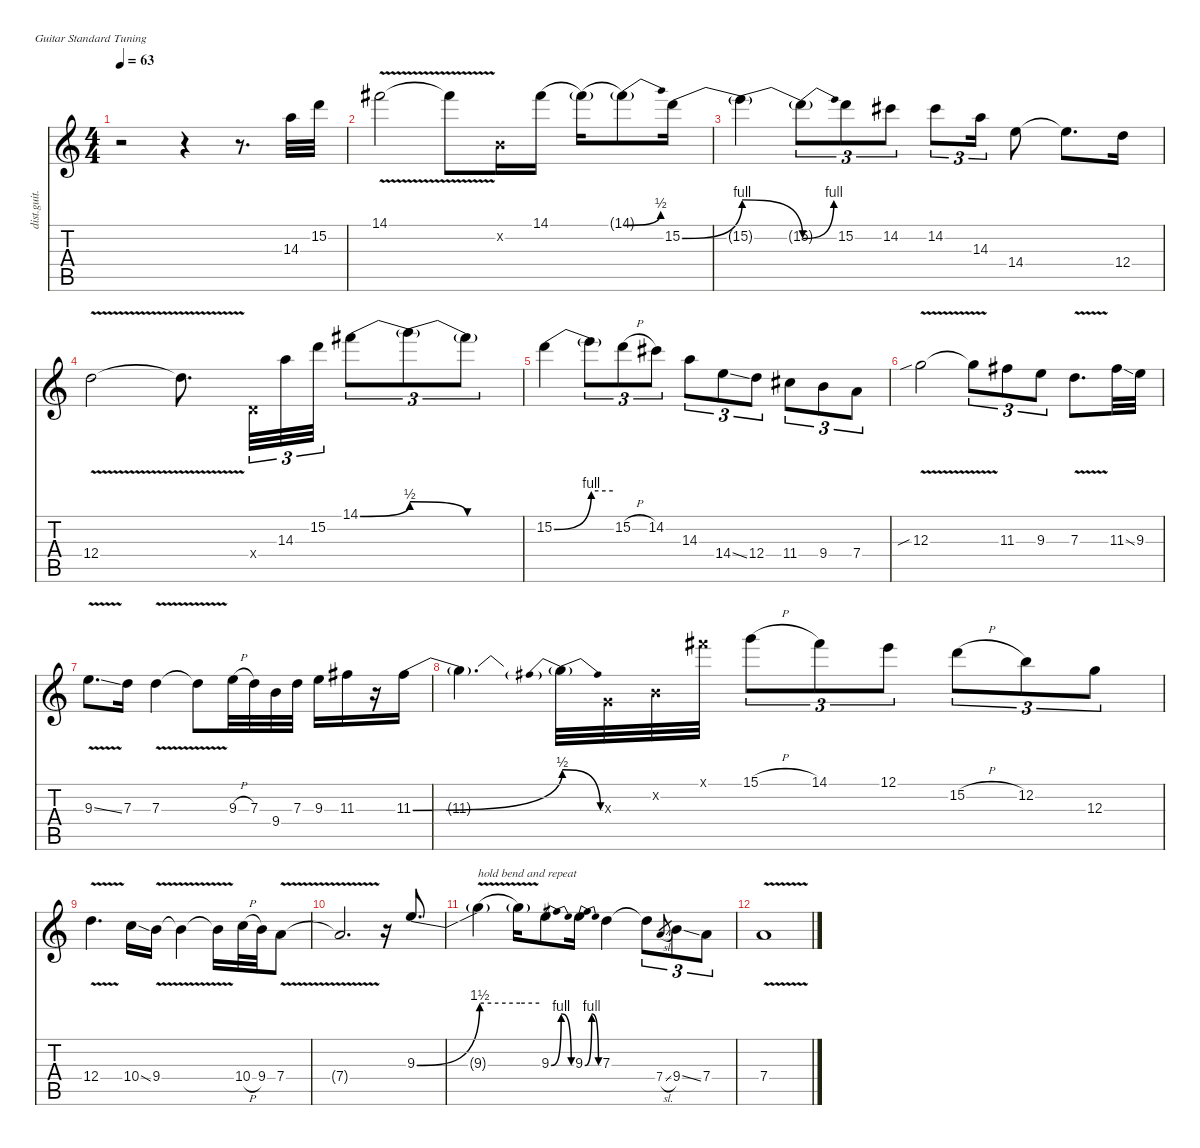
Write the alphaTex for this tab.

\defaultSystemsLayout 4
\hideDynamics
\bracketExtendMode nobrackets
\otherSystemsTrackNameOrientation horizontal
\track ("Solo 1" "dist.guit.") {mute instrument distortionguitar}
\staff {score tabs}
\tuning (E4 B3 G3 D3 A2 E2)
\ts (4 4)
\beaming (8 2 2 2 2)
\tempo 63
\clef g2
\ks c
r.2{dy f instrument distortionguitar beam Down} r.4{beam Down} r.8{d beam Down} 14.3.32{beam Down} 15.2.32{beam Down} |
14.1{v acc #}.2{beam Down} 14.1{v t acc #}.8{beam Down} 0.2{x}.16{beam Down} 14.1{be (hold 0 0 60 0) acc #}.16{beam Down} 14.1{be (hold 0 0 60 0) t acc #}.16{beam Down} 14.1{be (bend 0 0 60 2) t acc #}.8{beam Down} 15.2{be (bend 0 0 60 4)}.16{beam Down} |
15.2{be (release 0 4 60 0) t}.4{beam Down} 15.2{be (bend 0 0 60 4) t}.8{tu (3 2) beam Down} 15.2.8{tu (3 2) beam Down} 14.2{acc #}.8{tu (3 2) beam Down} 14.2{acc #}.8{tu (3 2) beam Down} 14.3.16{tu (3 2) beam Down} 14.4.8{beam Down} 14.4{t}.8{d beam Down} 12.4.16{beam Down} |
12.4{v}.2{beam Down} 12.4{v t}.8{d beam Down} 0.4{x}.32{tu (3 2) beam Down} 14.3.32{tu (3 2) beam Down} 15.2.32{tu (3 2) beam Down} 14.1{be (bend 0 0 60 2) acc #}.8{tu (3 2) beam Down} 14.1{be (release 0 2 60 0) t}.8{tu (3 2) beam Down} 14.1{be (hold 0 0 60 0) t acc #}.8{tu (3 2) beam Down} |
15.2{be (bend 0 0 60 4)}.4{beam Down} 15.2{be (hold 0 4 60 4) t}.8{tu (3 2) beam Down} 15.2{h}.8{tu (3 2) beam Down} 14.2{acc #}.8{tu (3 2) beam Down} 14.3.8{tu (3 2) beam Down} 14.4{ss}.8{tu (3 2) beam Down} 12.4.8{tu (3 2) beam Down} 11.4{acc #}.8{tu (3 2) beam Down} 9.4.8{tu (3 2) beam Down} 7.4.8{tu (3 2) beam Down} |
12.3{v sib}.2{beam Down} 12.3{v t}.8{tu (3 2) beam Down} 11.3{acc #}.8{tu (3 2) beam Down} 9.3.8{tu (3 2) beam Down} 7.3{v}.8{d beam Down} 11.3{ss acc #}.32{beam Down} 9.3.32{beam Down} |
9.3{v ss}.8{d beam Down} 7.3.16{beam Down} 7.3{v}.4{beam Down} 7.3{v t}.8{beam Down} 9.3{h}.32{beam Down} 7.3.32{beam Down} 9.4.32{beam Down} 7.3.32{beam Down} 9.3.16{beam Down} 11.3{acc #}.16{beam Down} r.16{beam Down} 11.3{be (bend 0 0 60 2) acc #}.16{beam Down} |
11.3{t}.4{d beam Down} 11.3{be (prebendrelease 0 2 60 0) t}.32{beam Down} 0.3{x}.32{beam Down} 0.2{x}.32{beam Down} 14.1{x acc #}.32{beam Down} 15.1{h}.8{tu (3 2) beam Down} 14.1{acc #}.8{tu (3 2) beam Down} 12.1.8{tu (3 2) beam Down} 15.2{h}.8{tu (3 2) beam Down} 12.2.8{tu (3 2) beam Down} 12.3.8{tu (3 2) beam Down} |
12.4{v}.4{d beam Down} 10.4{ss}.16{beam Down} 9.4{v}.16{beam Down} 9.4{v t}.4{beam Down} 9.4{v t}.16{beam Down} 10.4{h}.32{beam Down} 9.4.32{beam Down} 7.4{v}.8{beam Down} |
7.4{v t}.2{d beam Up} r.16{beam Up} 9.3{be (bend 0 0 60 6)}.8{d beam Down} |
9.3{be (hold 0 6 60 6) v t}.4{txt "hold bend and repeat" beam Down} 9.3{be (hold 0 6 60 6) t}.16{beam Down} 9.3{be (bendrelease 0 0 15 4 50.0000016 4 60 0)}.8{beam Down} 9.3{be (bendrelease 0 0 15 4 30 4 45 0)}.16{beam Down} 7.3.4{beam Down} 7.3{t}.8{tu (3 2) beam Down} 7.4{sl}.8{gr dy mf beam Up} 9.4{ss}.8{tu (3 2) dy f beam Down} 7.4.8{tu (3 2) beam Down} |
7.4{v}.1{beam Up}
